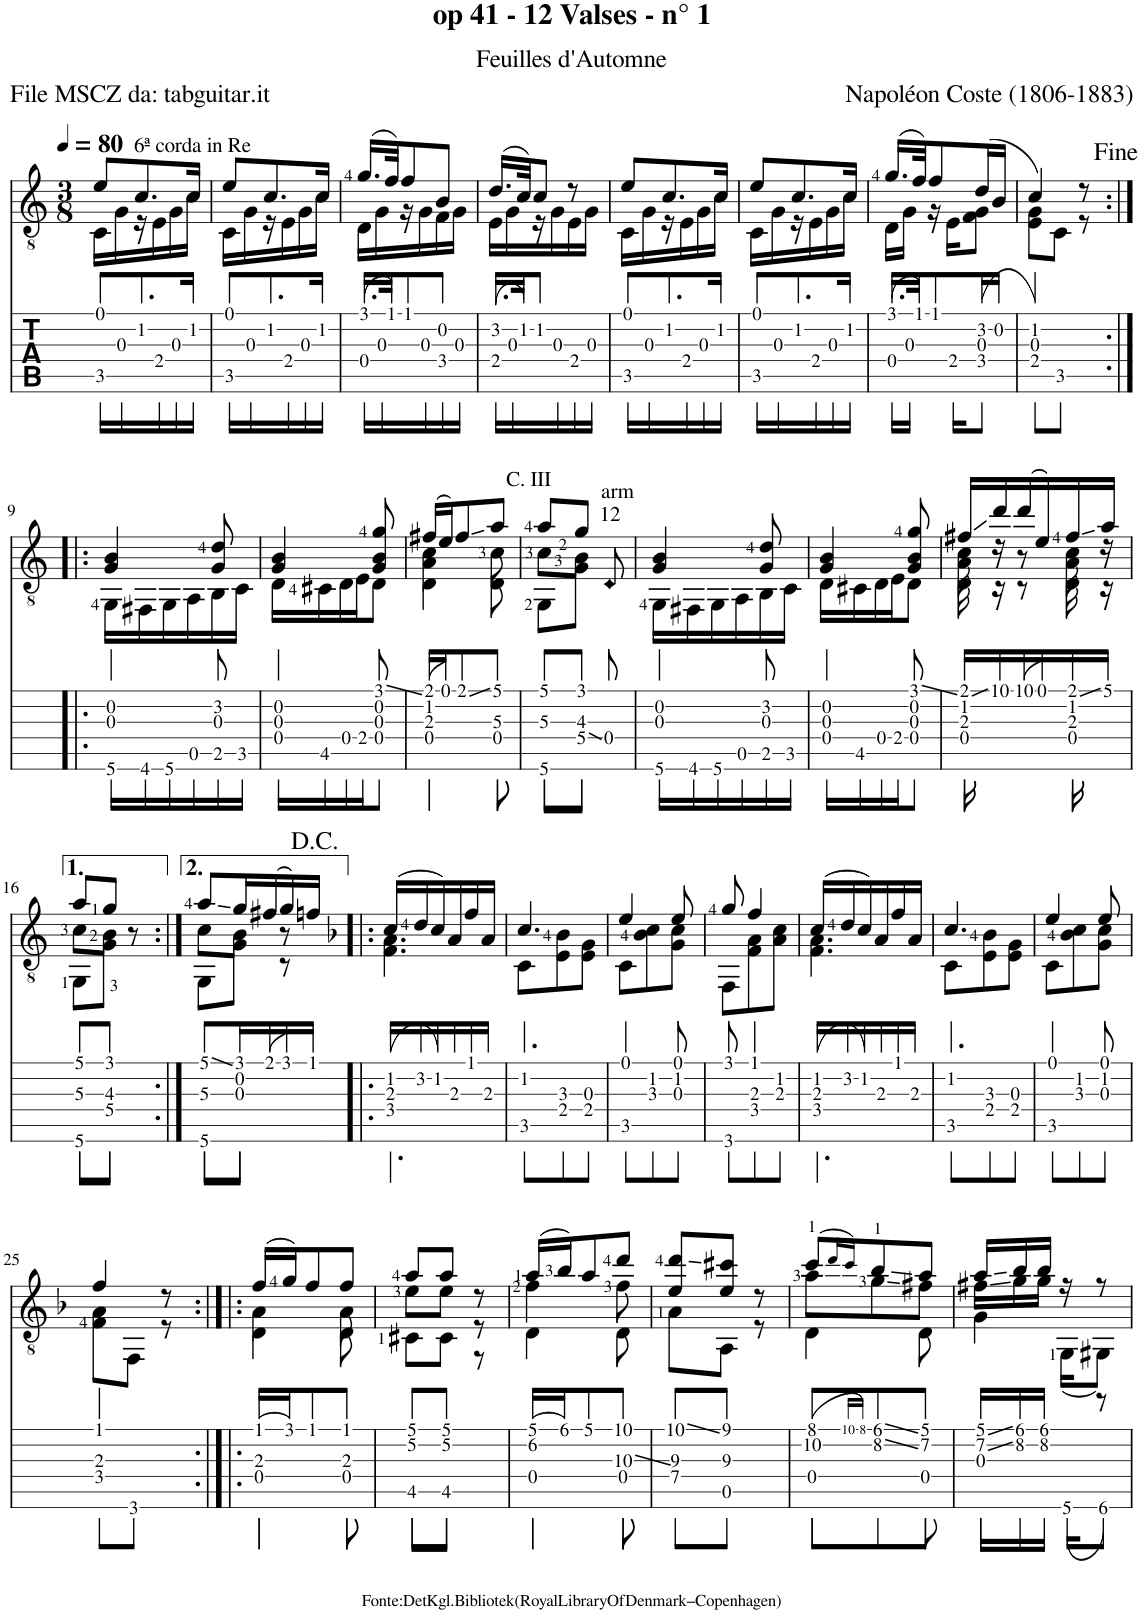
**kern	**kern
*part2	*part1
*staff2	*staff1
*I"Chitarra classica (Intavolatura)	*I"Guitar
*stria6	*
*	*clefGv2
*k[]	*k[]
*M3/8	*M3/8
*MM80	*MM80
=1	=1
*^	*^
8e/L	16C\LL	8e/L	16C\LL
.	16G\	.	16G\
!	!	!LO:TX:a:t=6ª corda in Re	!
8.c/	16r	8.c/	16r
.	16E\	.	16E\
.	16G\	.	16G\
16c/Jk	16c\JJ	16c/Jk	16c\JJ
=2	=2	=2	=2
8e/L	16C\LL	8e/L	16C\LL
.	16G\	.	16G\
8.c/	16r	8.c/	16r
.	16E\	.	16E\
.	16G\	.	16G\
16c/Jk	16c\JJ	16c/Jk	16c\JJ
=3	=3	=3	=3
(16.g/LL	16D\LL	(16.g/LL	16D\LL
.	16G\	.	16G\
32f/JK)	.	32f/JK)	.
8f/	16r	8f/	16r
.	16G\	.	16G\
8B/J	16F\	8B/J	16F\
.	16G\JJ	.	16G\JJ
=4	=4	=4	=4
(16.d/LL	16E\LL	(16.d/LL	16E\LL
.	16G\	.	16G\
32c/JK)	.	32c/JK)	.
8c/J	16r	8c/J	16r
.	16G\	.	16G\
8r	16E\	8r	16E\
.	16G\JJ	.	16G\JJ
=5	=5	=5	=5
8e/L	16C\LL	8e/L	16C\LL
.	16G\	.	16G\
8.c/	16r	8.c/	16r
.	16E\	.	16E\
.	16G\	.	16G\
16c/Jk	16c\JJ	16c/Jk	16c\JJ
=6	=6	=6	=6
8e/L	16C\LL	8e/L	16C\LL
.	16G\	.	16G\
8.c/	16r	8.c/	16r
.	16E\	.	16E\
.	16G\	.	16G\
16c/Jk	16c\JJ	16c/Jk	16c\JJ
=7	=7	=7	=7
(16.g/LL	16D\LL	(16.g/LL	16D\LL
.	16G\JJ	.	16G\JJ
32f/JK)	.	32f/JK)	.
8f/	16r	8f/	16r
.	16E\KL	.	16E\KL
(16d/L	8F\ 8G\J	(16d/L	8F\ 8G\J
16B/JJ	.	16B/JJ	.
=8	=8	=8	=8
4c/)	8E\ 8G\L	4c/)	8E\ 8G\L
.	8C\J	.	8C\J
8r	8r	8r	8r
!!LO:LB:g=z	!!
=9:|!|:	=9:|!|:	=9:|!|:	=9:|!|:
4G/ 4B/	16GG\LL	4G/ 4B/	16GG\LL
.	16FF#X\	.	16FF#X\
.	16GG\	.	16GG\
.	16AA\	.	16AA\
8G/ 8d/	16BB\	8G/ 8d/	16BB\
.	16C\JJ	.	16C\JJ
=10	=10	=10	=10
4G/ 4B/	16D\LL	4G/ 4B/	16D\LL
.	16C#X\	.	16C#X\
.	16D\	.	16D\
.	16E\J	.	16E\J
8G/ 8B/ 8g/	8D\J	8G/ 8B/ 8g/	8D\J
=11	=11	=11	=11
*	*^	*	*^
(16f#X/LL	4A\ 4c\	4D\	(16f#X/LL	4A\ 4c\	4D\
16e/J)	.	.	16e/J)	.	.
8f#/	.	.	8f#/	.	.
8a/J	8c\	8D\	8a/J	8c\	8D\
=12	=12	=12	=12	=12	=12
!	!	!	!LO:TX:a:t=C. III	!	!
8a/L	8c\L	8GG\L	8a/L	8c\L	8GG\L
8g/J	8B\J	8G\J	8g/J	8B\J	8G\J
!	!	!	!LO:TX:a:t=arm	!	!
!	!	!	!LO:TX:a:t=12	!	!
8D/	8ryy	8ryy	8D/	8ryy	8ryy
*	*v	*v	*	*	*
*	*	*	*v	*v
=13	=13	=13	=13
4G/ 4B/	16GG\LL	4G/ 4B/	16GG\LL
.	16FF#X\	.	16FF#X\
.	16GG\	.	16GG\
.	16AA\	.	16AA\
8G/ 8d/	16BB\	8G/ 8d/	16BB\
.	16C\JJ	.	16C\JJ
=14	=14	=14	=14
4G/ 4B/	16D\LL	4G/ 4B/	16D\LL
.	16C#X\	.	16C#X\
.	16D\	.	16D\
.	16E\J	.	16E\J
8G/ 8B/ 8g/	8D\J	8G/ 8B/ 8g/	8D\J
=15	=15	=15	=15
*	*^	*	*^
16f#X/LL	16A\ 16c\	16D\	16f#X/LL	16A\ 16c\	16D\
16dd/	16r	16r	16dd/	16r	16r
(16dd/	8r	8r	(16dd/	8r	8r
16e/)	.	.	16e/)	.	.
16f#/	16A\ 16c\	16D\	16f#/	16A\ 16c\	16D\
16a/JJ	16r	16r	16a/JJ	16r	16r
!!LO:LB:g=z	!!	!!
=16	=16	=16	=16	=16	=16
8a/L	8c\L	8GG\L	8a/L	8c\L	8GG\L
8g/J	8B\J	8G\J	8g/J	8B\J	8G\J
8r	8ryy	8ryy	8r	8ryy	8ryy
=17:|!	=17:|!	=17:|!	=17:|!	=17:|!	=17:|!
8a/L	8c\L	8GG\L	8a/L	8c\L	8GG\L
16g/L	8B\J	8G\J	16g/L	8B\J	8G\J
(16f#X/	.	.	(16f#X/	.	.
16g/)	8r	8r	16g/)	8r	8r
16fn/JJ	.	.	16fn/JJ	.	.
*v	*v	*v	*	*	*
*	*v	*v	*v
=18!|:	=18!|:
*k[b-]	*k[b-]
*^	*^
(16c/LL	4.F\ 4.A\	(16c/LL	4.F\ 4.A\
16d/	.	16d/	.
16c/)	.	16c/)	.
16A/	.	16A/	.
16f/	.	16f/	.
16A/JJ	.	16A/JJ	.
=19	=19	=19	=19
4.c/	8C\L	4.c/	8C\L
.	8E\ 8B-\	.	8E\ 8B-\
.	8E\ 8G\J	.	8E\ 8G\J
=20	=20	=20	=20
4e/	8C\L	4e/	8C\L
.	8B-\ 8c\	.	8B-\ 8c\
8e/	8G\ 8c\J	8e/	8G\ 8c\J
=21	=21	=21	=21
8g/	8FF\L	8g/	8FF\L
4f/	8F\ 8A\	4f/	8F\ 8A\
.	8A\ 8c\J	.	8A\ 8c\J
=22	=22	=22	=22
(16c/LL	4.F\ 4.A\	(16c/LL	4.F\ 4.A\
16d/	.	16d/	.
16c/)	.	16c/)	.
16A/	.	16A/	.
16f/	.	16f/	.
16A/JJ	.	16A/JJ	.
=23	=23	=23	=23
4.c/	8C\L	4.c/	8C\L
.	8E\ 8B-\	.	8E\ 8B-\
.	8E\ 8G\J	.	8E\ 8G\J
=24	=24	=24	=24
4e/	8C\L	4e/	8C\L
.	8B-\ 8c\	.	8B-\ 8c\
8e/	8G\ 8c\J	8e/	8G\ 8c\J
!!LO:LB:g=z	!!
=25	=25	=25	=25
4f/	8F\ 8A\L	4f/	8F\ 8A\L
.	8FF\J	.	8FF\J
8r	8r	8r	8r
=26:|!|:	=26:|!|:	=26:|!|:	=26:|!|:
*	*^	*	*^
(16f/LL	4A\	4D\	(16f/LL	4A\	4D\
16g/J)	.	.	16g/J)	.	.
8f/	.	.	8f/	.	.
8f/J	8A\	8D\	8f/J	8A\	8D\
=27	=27	=27	=27	=27	=27
8a/L	8e\L	8C#X\L	8a/L	8e\L	8C#X\L
8a/J	8e\J	8C#\J	8a/J	8e\J	8C#\J
8r	8r	8r	8r	8r	8r
=28	=28	=28	=28	=28	=28
(16a/LL	4f\	4D\	(16a/LL	4f\	4D\
16b-/J)	.	.	16b-/J)	.	.
8a/	.	.	8a/	.	.
8dd/J	8f\	8D\	8dd/J	8f\	8D\
*	*v	*v	*	*	*
*	*	*	*v	*v
=29	=29	=29	=29
8e/ 8dd/L	8A\L	8e/ 8dd/L	8A\L
8e/ 8cc#X/J	8AA\J	8e/ 8cc#X/J	8AA\J
8r	8r	8r	8r
=30	=30	=30	=30
*	*^	*	*^
(8cc/L	8a\L	4D\	(8cc/L	8a\L	4D\
16qdd/LL	.	.	16qdd/LL	.	.
16qcc/JJ)	.	.	16qcc/JJ)	.	.
8b-/	8g\	.	8b-/	8g\	.
8a/J	8f#X\J	8D\	8a/J	8f#X\J	8D\
=31	=31	=31	=31	=31	=31
16a/LL	16f#X\LL	4G\	16a/LL	16f#X\LL	4G\
16b-/	16g\	.	16b-/	16g\	.
16b-/JJ	16g\JJ	.	16b-/JJ	16g\JJ	.
16r	(16GG\KL	.	16r	(16GG\KL	.
8r	8GG#X\J)	8r	8r	8GG#X\J)	8r
*v	*v	*v	*	*	*
*	*v	*v	*v
=	=
*-	*-
